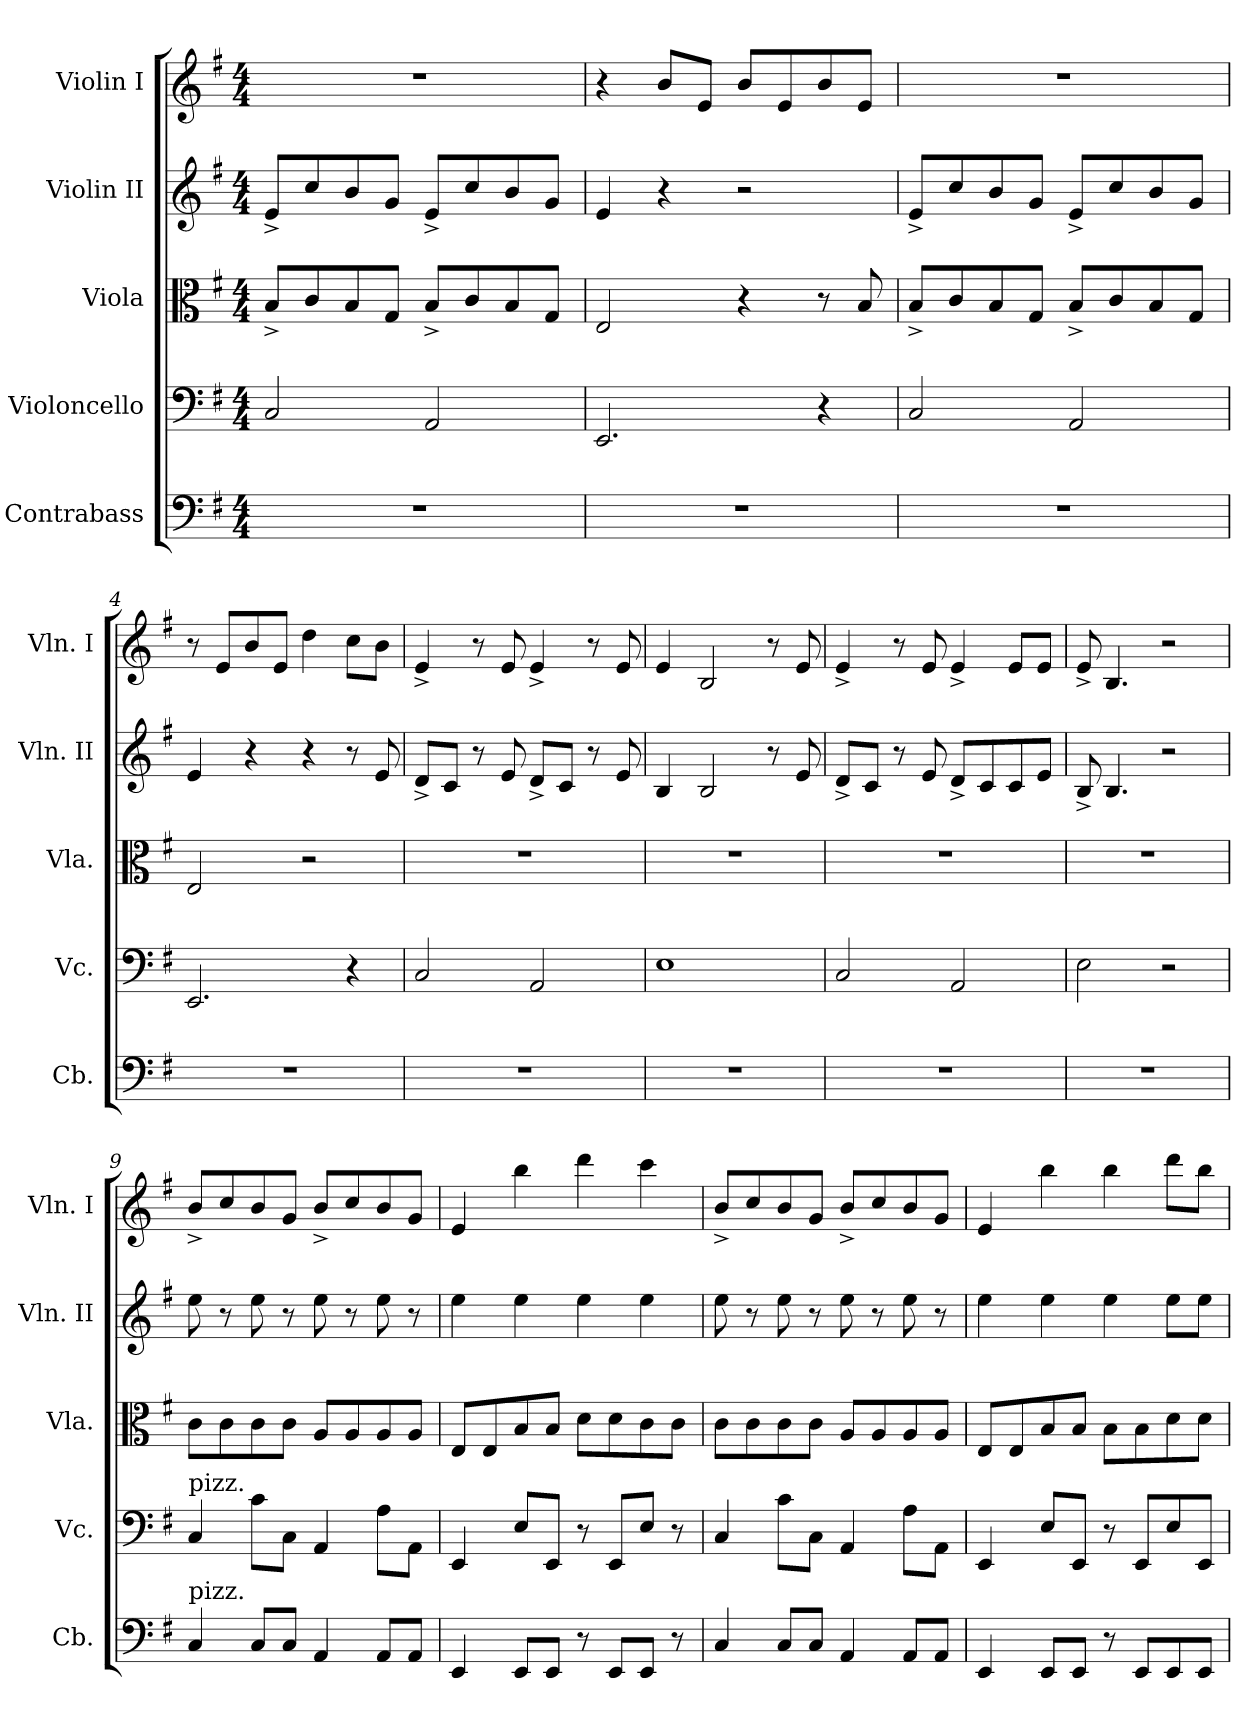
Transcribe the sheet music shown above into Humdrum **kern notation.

**kern	**kern	**kern	**kern	**kern
*part5	*part4	*part3	*part2	*part1
*staff5	*staff4	*staff3	*staff2	*staff1
*I"Contrabass	*I"Violoncello	*I"Viola	*I"Violin II	*I"Violin I
*I'Cb.	*I'Vc.	*I'Vla.	*I'Vln. II	*I'Vln. I
*clefF4	*clefF4	*clefC3	*clefG2	*clefG2
*ITrd7c12	*	*	*	*
*k[f#]	*k[f#]	*k[f#]	*k[f#]	*k[f#]
*M4/4	*M4/4	*M4/4	*M4/4	*M4/4
*MM100	*MM100	*MM100	*MM100	*MM100
=1	=1	=1	=1	=1
1r	2C/	8B^/L	8e^/L	1r
.	.	8c/	8cc/	.
.	.	8B/	8b/	.
.	.	8G/J	8g/J	.
.	2AA/	8B^/L	8e^/L	.
.	.	8c/	8cc/	.
.	.	8B/	8b/	.
.	.	8G/J	8g/J	.
=2	=2	=2	=2	=2
1r	2.EE/	2E/	4e/	4r
.	.	.	4r	8b/L
.	.	.	.	8e/J
.	.	4r	2r	8b/L
.	.	.	.	8e/
.	4r	8r	.	8b/
.	.	8B/	.	8e/J
=3	=3	=3	=3	=3
1r	2C/	8B^/L	8e^/L	1r
.	.	8c/	8cc/	.
.	.	8B/	8b/	.
.	.	8G/J	8g/J	.
.	2AA/	8B^/L	8e^/L	.
.	.	8c/	8cc/	.
.	.	8B/	8b/	.
.	.	8G/J	8g/J	.
=4	=4	=4	=4	=4
1r	2.EE/	2E/	4e/	8r
.	.	.	.	8e/L
.	.	.	4r	8b/
.	.	.	.	8e/J
.	.	2r	4r	4dd\
.	4r	.	8r	8cc\L
.	.	.	8e/	8b\J
!!LO:LB:g=z
=5	=5	=5	=5	=5
1r	2C/	1r	8d^/L	4e^/
.	.	.	8c/J	.
.	.	.	8r	8r
.	.	.	8e/	8e/
.	2AA/	.	8d^/L	4e^/
.	.	.	8c/J	.
.	.	.	8r	8r
.	.	.	8e/	8e/
=6	=6	=6	=6	=6
1r	1E	1r	4B/	4e/
.	.	.	2B/	2B/
.	.	.	8r	8r
.	.	.	8e/	8e/
=7	=7	=7	=7	=7
1r	2C/	1r	8d^/L	4e^/
.	.	.	8c/J	.
.	.	.	8r	8r
.	.	.	8e/	8e/
.	2AA/	.	8d^/L	4e^/
.	.	.	8c/	.
.	.	.	8c/	8e/L
.	.	.	8e/J	8e/J
=8	=8	=8	=8	=8
1r	2E\	1r	8B^/	8e^/
.	.	.	4.B/	4.B/
.	2r	.	2r	2r
!!LO:PB:g=z
=9	=9	=9	=9	=9
!	!LO:TX:a:t=pizz.	!	!	!
!LO:TX:a:t=pizz.	!	!	!	!
4CC/	4C/	8c\L	8ee\	8b^/L
.	.	8c\	8r	8cc/
8CC/L	8c\L	8c\	8ee\	8b/
8CC/J	8C\J	8c\J	8r	8g/J
4AAA/	4AA/	8A/L	8ee\	8b^/L
.	.	8A/	8r	8cc/
8AAA/L	8A\L	8A/	8ee\	8b/
8AAA/J	8AA\J	8A/J	8r	8g/J
=10	=10	=10	=10	=10
4EEE/	4EE/	8E/L	4ee\	4e/
.	.	8E/	.	.
8EEE/L	8E/L	8B/	4ee\	4bb\
8EEE/J	8EE/J	8B/J	.	.
8r	8r	8d\L	4ee\	4ddd\
8EEE/L	8EE/L	8d\	.	.
8EEE/J	8E/J	8c\	4ee\	4ccc\
8r	8r	8c\J	.	.
=11	=11	=11	=11	=11
4CC/	4C/	8c\L	8ee\	8b^/L
.	.	8c\	8r	8cc/
8CC/L	8c\L	8c\	8ee\	8b/
8CC/J	8C\J	8c\J	8r	8g/J
4AAA/	4AA/	8A/L	8ee\	8b^/L
.	.	8A/	8r	8cc/
8AAA/L	8A\L	8A/	8ee\	8b/
8AAA/J	8AA\J	8A/J	8r	8g/J
=12	=12	=12	=12	=12
4EEE/	4EE/	8E/L	4ee\	4e/
.	.	8E/	.	.
8EEE/L	8E/L	8B/	4ee\	4bb\
8EEE/J	8EE/J	8B/J	.	.
8r	8r	8B\L	4ee\	4bb\
8EEE/L	8EE/L	8B\	.	.
8EEE/	8E/	8d\	8ee\L	8ddd\L
8EEE/J	8EE/J	8d\J	8ee\J	8bb\J
=	=	=	=	=
*-	*-	*-	*-	*-
